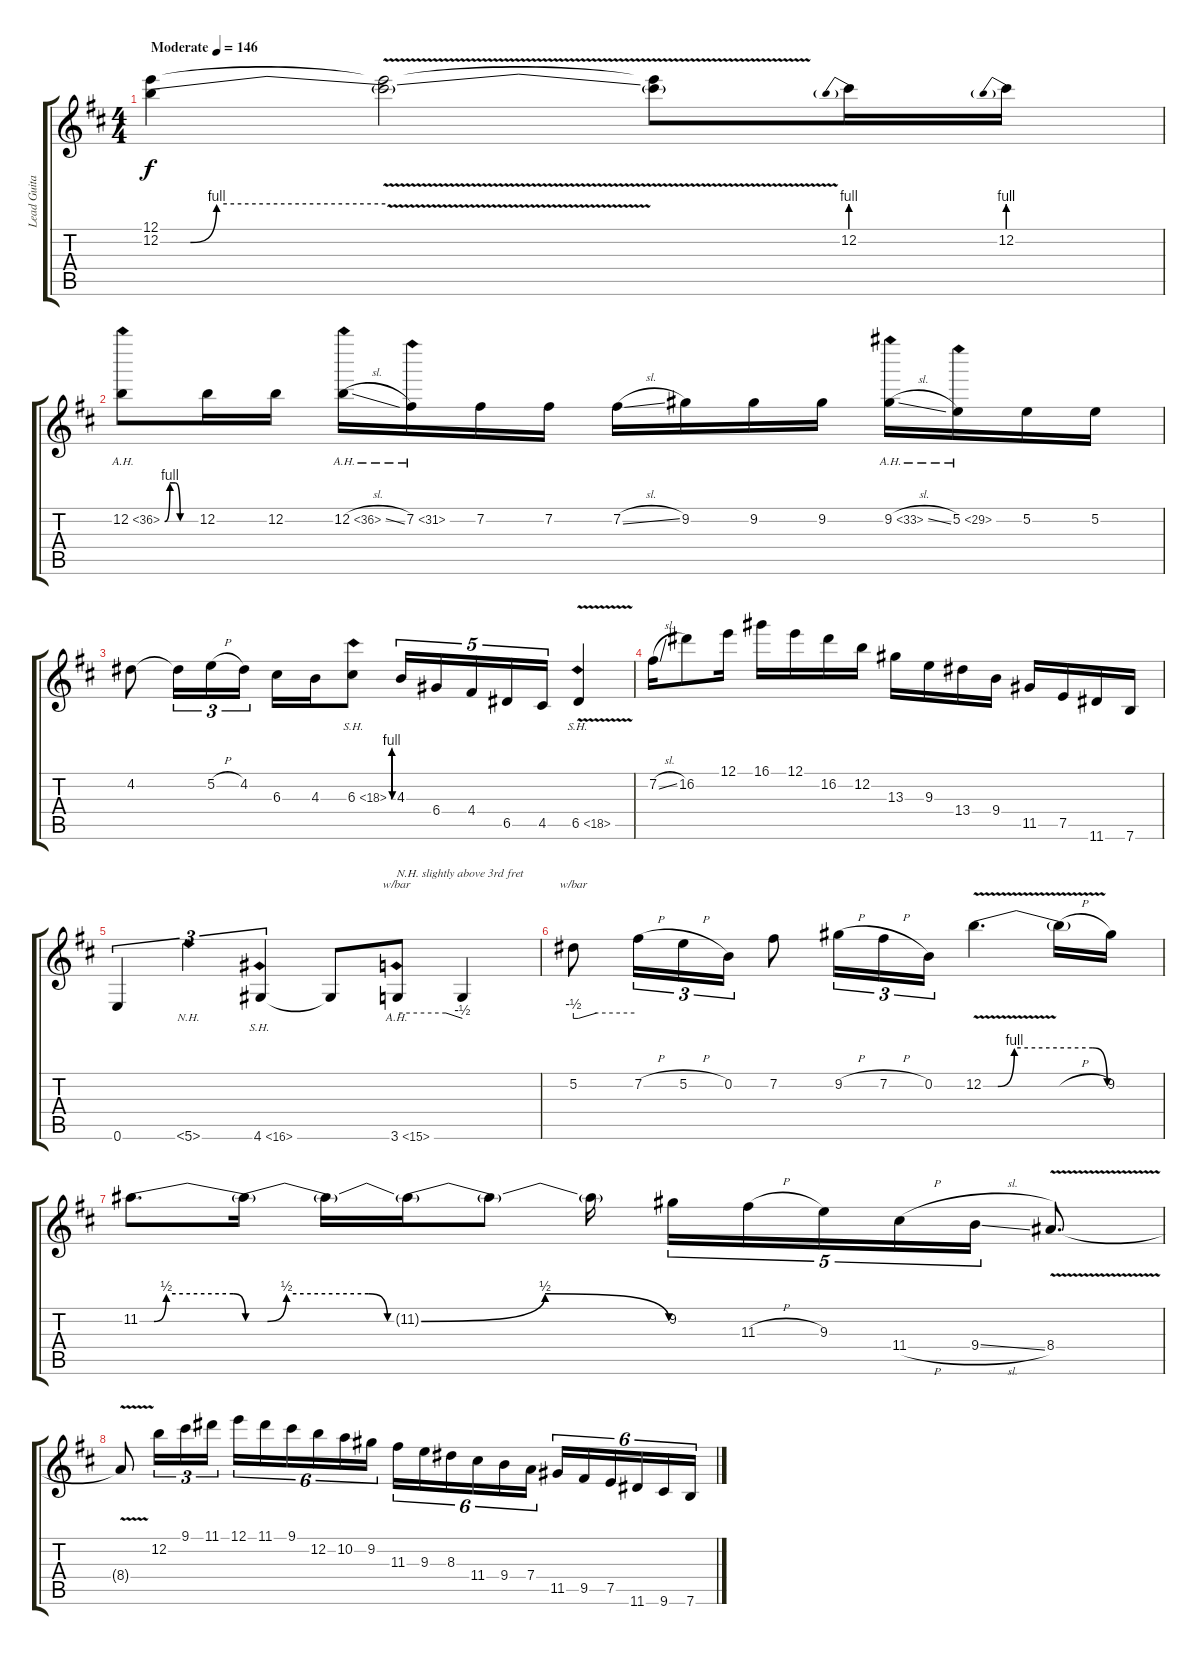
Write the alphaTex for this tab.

\track ("Lead Guitar" "Lead Guita") {instrument overdrivenguitar}
\staff {score tabs}
\tuning (E4 B3 G3 D3 A2 E2) {hide}
\ts (4 4)
\tempo (146 "Moderate")
\clef g2
\ks bminor
(12.1 12.2{be (custom 0 0 8 0 15 4 60 4)}).4{dy f instrument overdrivenguitar} (12.1{v t} 12.2{v t}).2 (12.1{t} 12.2{t}).8 12.2{be (prebend 0 4 60 4)}.16 12.2{be (prebend 0 4 60 4)}.16 |
12.2{be (custom 0 0 10 4 20 4 30 0 60 0) ah 24}.8 12.2.16 12.2.16 12.2{ah 24 sl}.16 7.2{ah 24}.16 7.2.16 7.2.16 7.2{sl}.16 9.2.16 9.2.16 9.2.16 9.2{ah 24 sl}.16 5.2{ah 24}.16 5.2.16 5.2.16 |
4.2.8 4.2{t}.16{tu (3 2)} 5.2{h}.16{tu (3 2)} 4.2.16{tu (3 2)} 6.3.16 4.3.16 6.3{be (custom 0 0 10 4 20 4 30 0 60 0) sh 12}.8 4.3.16{tu (5 4)} 6.4.16{tu (5 4)} 4.4.16{tu (5 4)} 6.5.16{tu (5 4)} 4.5.16{tu (5 4)} 6.5{sh 12 v}.4 |
7.2{sl}.16 16.2.8 12.1.16 16.1.16 12.1.16 16.2.16 12.2.16 13.3.16 9.3.16 13.4.16 9.4.16 11.5.16 7.5.16 11.6.16 7.6.16 |
0.6.4{tu (3 2)} 5.6{nh}.4{tu (3 2)} 4.6{sh 12}.4{tu (3 2)} 4.6{t}.8 3.6{ah 12}.8{tbe (custom default 0 0 45 0 60 -2) txt "N.H. slightly above 3rd fret"} 3.6{t}.4 |
5.2.8{tbe (custom default 0 -2 5 -2 23 0 60 0)} 7.2{h}.16{tu (3 2)} 5.2{h}.16{tu (3 2)} 0.2.16{tu (3 2)} 7.2.8 9.2{h}.16{tu (3 2)} 7.2{h}.16{tu (3 2)} 0.2.16{tu (3 2)} 12.2{be (custom 0 0 7 0 15 4 53 4 60 0) v}.4{d} 12.2{h t}.16 9.2.16 |
11.2{be (custom 0 0 8 0 15 2 53 2 60 0)}.8{d} 11.2{be (custom 0 0 8 0 15 2 45 2 52 0 60 0) t}.16 11.2{t}.16 11.2{be (bendrelease 0 0 8 2 45 2 60 0) t}.16 11.2{t}.8 11.2{t}.16{beam splitsecondary} 9.2.16{tu (5 4)} 11.3{h}.16{tu (5 4)} 9.3.16{tu (5 4)} 11.4{h}.16{tu (5 4)} 9.4{sl}.16{tu (5 4)} 8.4{v}.8{d} |
8.4{t}.8 12.2.16{tu (3 2)} 9.1.16{tu (3 2)} 11.1.16{tu (3 2)} 12.1.16{tu (6 4)} 11.1.16{tu (6 4)} 9.1.16{tu (6 4)} 12.2.16{tu (6 4)} 10.2.16{tu (6 4)} 9.2.16{tu (6 4)} 11.3.16{tu (6 4)} 9.3.16{tu (6 4)} 8.3.16{tu (6 4)} 11.4.16{tu (6 4)} 9.4.16{tu (6 4)} 7.4.16{tu (6 4)} 11.5.16{tu (6 4)} 9.5.16{tu (6 4)} 7.5.16{tu (6 4)} 11.6.16{tu (6 4)} 9.6.16{tu (6 4)} 7.6{ss}.16{tu (6 4)}
